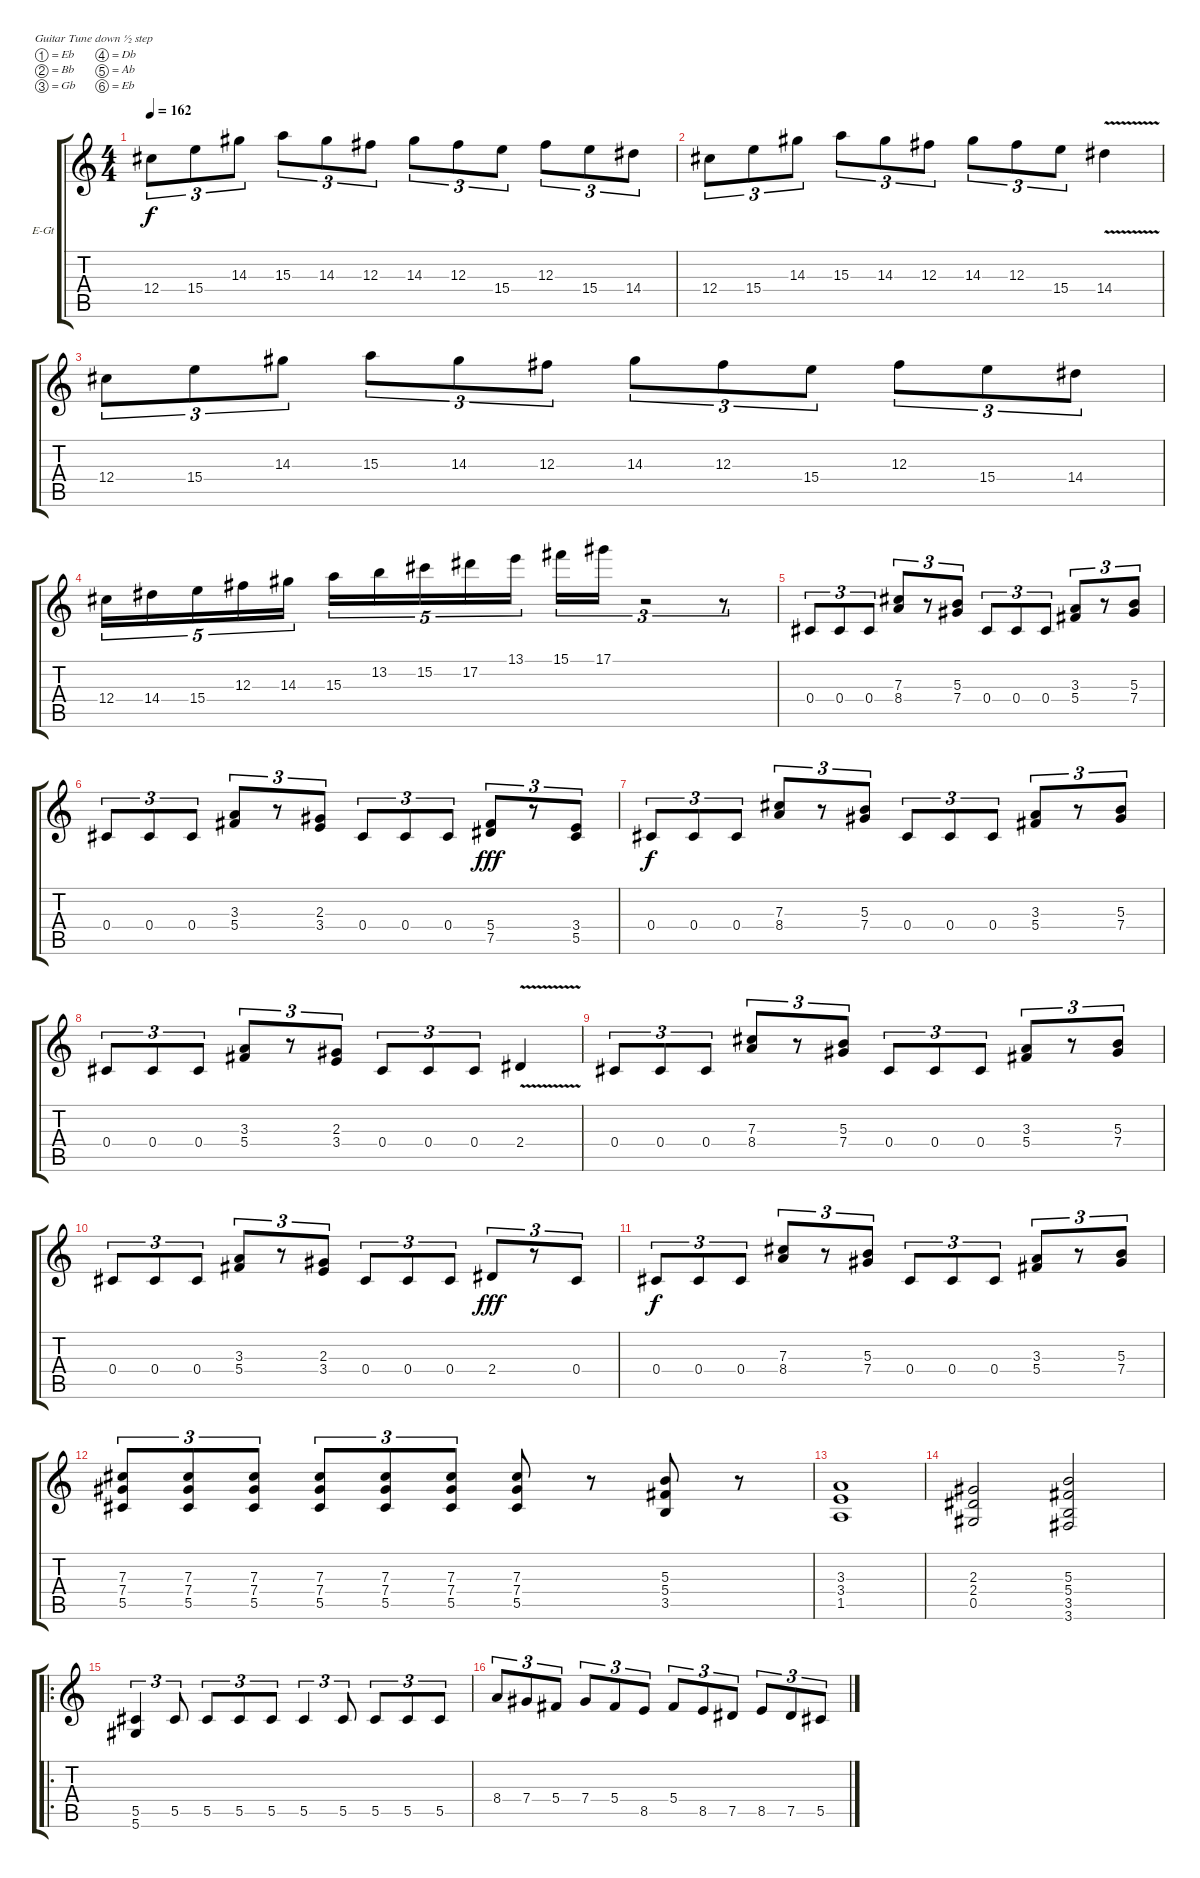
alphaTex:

\bracketExtendMode groupsimilarinstruments
\firstSystemTrackNameOrientation horizontal
\otherSystemsTrackNameOrientation horizontal
\track ("Lead stick" "E-Gt") {instrument overdrivenguitar}
\staff {score tabs}
\tuning (Eb4 Bb3 Gb3 Db3 Ab2 Eb2)
\ts (4 4)
\tempo 162
\clef g2
\ks c
12.4.8{tu (3 2) dy f} 15.4.8{tu (3 2)} 14.3.8{tu (3 2)} 15.3.8{tu (3 2)} 14.3.8{tu (3 2)} 12.3.8{tu (3 2)} 14.3.8{tu (3 2)} 12.3.8{tu (3 2)} 15.4.8{tu (3 2)} 12.3.8{tu (3 2)} 15.4.8{tu (3 2)} 14.4.8{tu (3 2)} |
12.4.8{tu (3 2)} 15.4.8{tu (3 2)} 14.3.8{tu (3 2)} 15.3.8{tu (3 2)} 14.3.8{tu (3 2)} 12.3.8{tu (3 2)} 14.3.8{tu (3 2)} 12.3.8{tu (3 2)} 15.4.8{tu (3 2)} 14.4{v}.4 |
12.4.8{tu (3 2)} 15.4.8{tu (3 2)} 14.3.8{tu (3 2)} 15.3.8{tu (3 2)} 14.3.8{tu (3 2)} 12.3.8{tu (3 2)} 14.3.8{tu (3 2)} 12.3.8{tu (3 2)} 15.4.8{tu (3 2)} 12.3.8{tu (3 2)} 15.4.8{tu (3 2)} 14.4.8{tu (3 2)} |
12.4.16{tu (5 4)} 14.4.16{tu (5 4)} 15.4.16{tu (5 4)} 12.3.16{tu (5 4)} 14.3.16{tu (5 4)} 15.3.16{tu (5 4)} 13.2.16{tu (5 4)} 15.2.16{tu (5 4)} 17.2.16{tu (5 4)} 13.1.16{tu (5 4)} 15.1.16{tu (3 2)} 17.1.16{tu (3 2)} r.2{tu (3 2)} r.8{tu (3 2)} |
0.4.8{tu (3 2)} 0.4.8{tu (3 2)} 0.4.8{tu (3 2)} (7.3 8.4).8{tu (3 2)} r.8{tu (3 2)} (5.3 7.4).8{tu (3 2)} 0.4.8{tu (3 2)} 0.4.8{tu (3 2)} 0.4.8{tu (3 2)} (3.3 5.4).8{tu (3 2)} r.8{tu (3 2)} (5.3 7.4).8{tu (3 2)} |
0.4.8{tu (3 2)} 0.4.8{tu (3 2)} 0.4.8{tu (3 2)} (3.3 5.4).8{tu (3 2)} r.8{tu (3 2)} (2.3 3.4).8{tu (3 2)} 0.4.8{tu (3 2)} 0.4.8{tu (3 2)} 0.4.8{tu (3 2)} (5.4 7.5).8{tu (3 2) dy fff} r.8{tu (3 2)} (3.4 5.5).8{tu (3 2)} |
0.4.8{tu (3 2) dy f} 0.4.8{tu (3 2)} 0.4.8{tu (3 2)} (7.3 8.4).8{tu (3 2)} r.8{tu (3 2)} (5.3 7.4).8{tu (3 2)} 0.4.8{tu (3 2)} 0.4.8{tu (3 2)} 0.4.8{tu (3 2)} (3.3 5.4).8{tu (3 2)} r.8{tu (3 2)} (5.3 7.4).8{tu (3 2)} |
0.4.8{tu (3 2)} 0.4.8{tu (3 2)} 0.4.8{tu (3 2)} (3.3 5.4).8{tu (3 2)} r.8{tu (3 2)} (2.3 3.4).8{tu (3 2)} 0.4.8{tu (3 2)} 0.4.8{tu (3 2)} 0.4.8{tu (3 2)} 2.4{v}.4 |
0.4.8{tu (3 2)} 0.4.8{tu (3 2)} 0.4.8{tu (3 2)} (7.3 8.4).8{tu (3 2)} r.8{tu (3 2)} (5.3 7.4).8{tu (3 2)} 0.4.8{tu (3 2)} 0.4.8{tu (3 2)} 0.4.8{tu (3 2)} (3.3 5.4).8{tu (3 2)} r.8{tu (3 2)} (5.3 7.4).8{tu (3 2)} |
0.4.8{tu (3 2)} 0.4.8{tu (3 2)} 0.4.8{tu (3 2)} (3.3 5.4).8{tu (3 2)} r.8{tu (3 2)} (2.3 3.4).8{tu (3 2)} 0.4.8{tu (3 2)} 0.4.8{tu (3 2)} 0.4.8{tu (3 2)} 2.4.8{tu (3 2) dy fff} r.8{tu (3 2)} 0.4.8{tu (3 2)} |
0.4.8{tu (3 2) dy f} 0.4.8{tu (3 2)} 0.4.8{tu (3 2)} (7.3 8.4).8{tu (3 2)} r.8{tu (3 2)} (5.3 7.4).8{tu (3 2)} 0.4.8{tu (3 2)} 0.4.8{tu (3 2)} 0.4.8{tu (3 2)} (3.3 5.4).8{tu (3 2)} r.8{tu (3 2)} (5.3 7.4).8{tu (3 2)} |
(7.3 7.4 5.5).8{tu (3 2)} (7.3 7.4 5.5).8{tu (3 2)} (7.3 7.4 5.5).8{tu (3 2)} (7.3 7.4 5.5).8{tu (3 2)} (7.3 7.4 5.5).8{tu (3 2)} (7.3 7.4 5.5).8{tu (3 2)} (7.3 7.4 5.5).8 r.8 (5.3 5.4 3.5).8 r.8 |
(3.3 3.4 1.5).1 |
(2.3 2.4 0.5).2 (5.3 5.4 3.5 3.6).2 |
\ro
(5.5 5.6).4{tu (3 2)} 5.5.8{tu (3 2)} 5.5.8{tu (3 2)} 5.5.8{tu (3 2)} 5.5.8{tu (3 2)} 5.5.4{tu (3 2)} 5.5.8{tu (3 2)} 5.5.8{tu (3 2)} 5.5.8{tu (3 2)} 5.5.8{tu (3 2)} |
8.4.8{tu (3 2)} 7.4.8{tu (3 2)} 5.4.8{tu (3 2)} 7.4.8{tu (3 2)} 5.4.8{tu (3 2)} 8.5.8{tu (3 2)} 5.4.8{tu (3 2)} 8.5.8{tu (3 2)} 7.5.8{tu (3 2)} 8.5.8{tu (3 2)} 7.5.8{tu (3 2)} 5.5.8{tu (3 2)}
